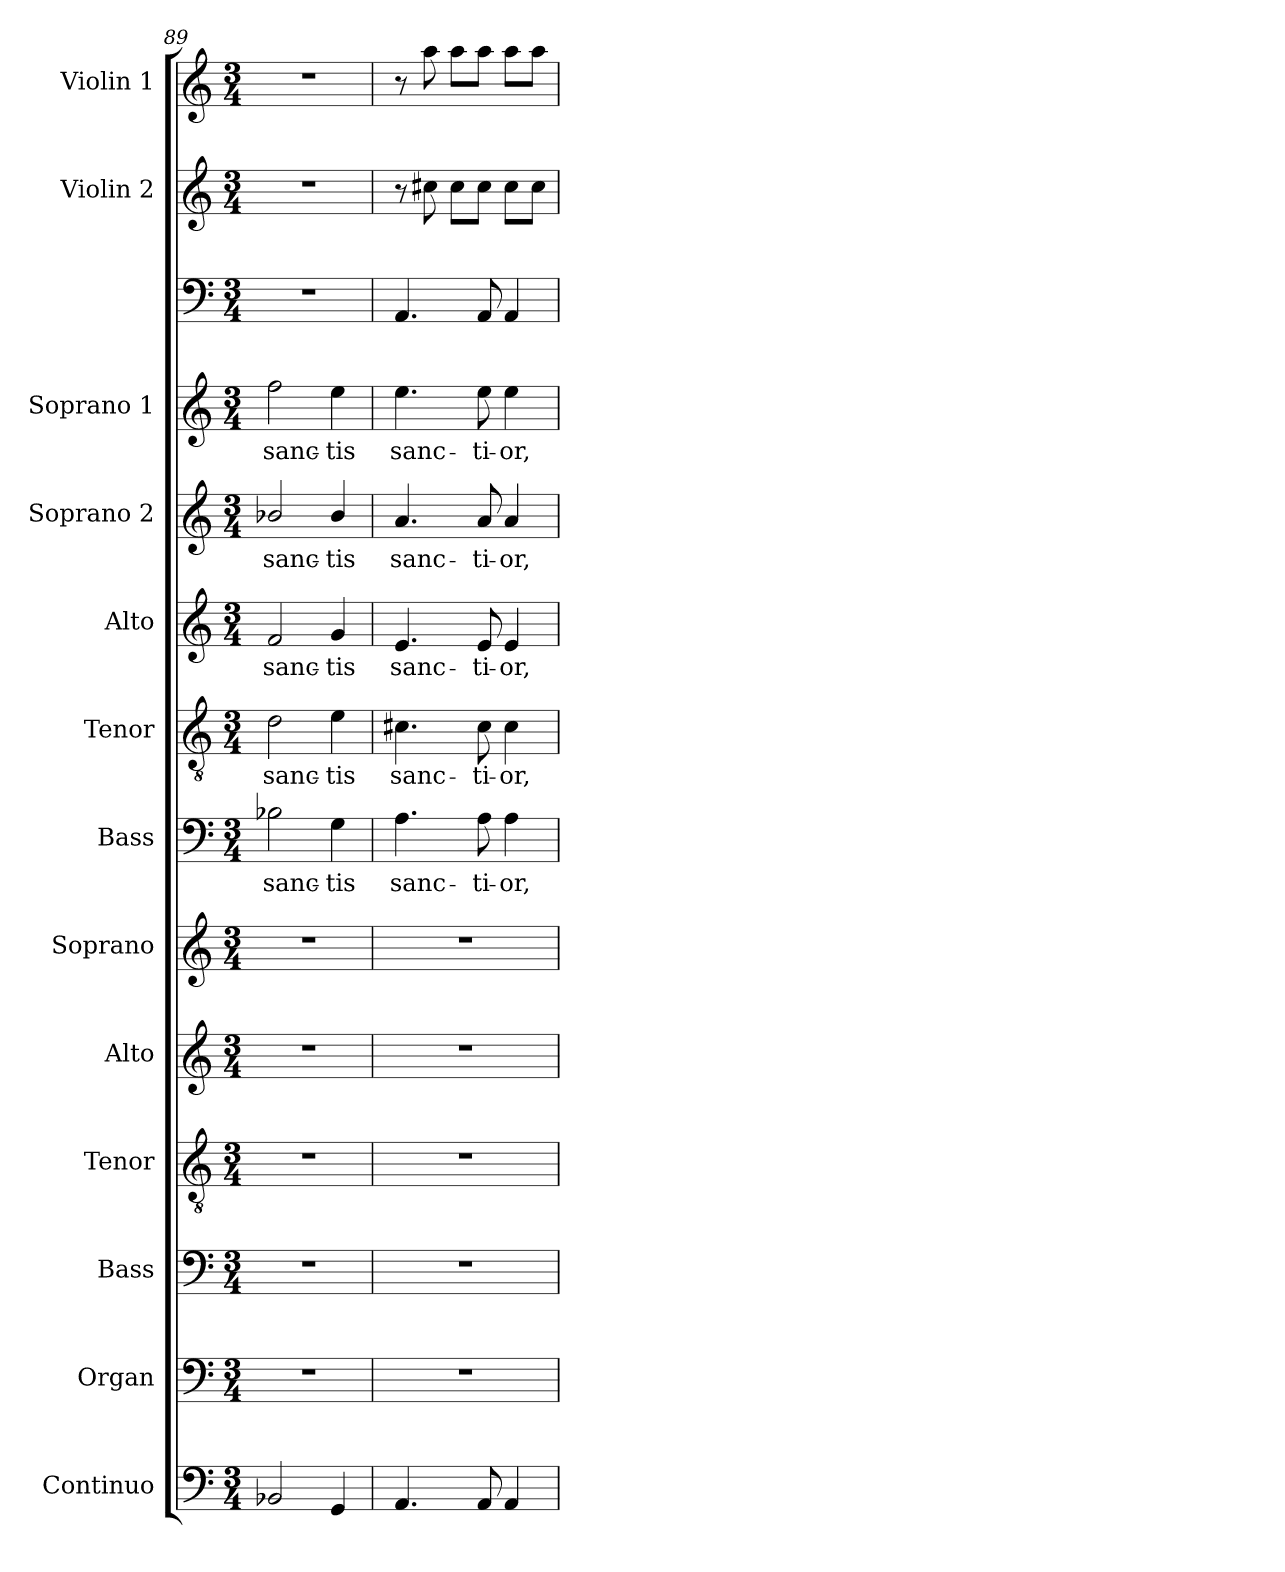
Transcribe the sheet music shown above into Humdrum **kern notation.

**kern	**kern	**kern	**kern	**kern	**kern	**kern	**text	**kern	**text	**kern	**text	**kern	**text	**kern	**text	**kern	**kern	**kern
*part14	*part13	*part12	*part11	*part10	*part9	*part8	*part8	*part7	*part7	*part6	*part6	*part5	*part5	*part4	*part4	*part3	*part2	*part1
*staff14	*staff13	*staff12	*staff11	*staff10	*staff9	*staff8	*staff8	*staff7	*staff7	*staff6	*staff6	*staff5	*staff5	*staff4	*staff4	*staff3	*staff2	*staff1
*I"Continuo	*I"Organ	*I"Bass	*I"Tenor	*I"Alto	*I"Soprano	*I"Bass	*	*I"Tenor	*	*I"Alto	*	*I"Soprano 2	*	*I"Soprano 1	*	*I""Acc. to violins"	*I"Violin 2	*I"Violin 1
*I'Cont.	*I'Org.	*I'B.	*I'T.	*I'A.	*I'S.	*I'B.	*	*I'T.	*	*I'A.	*	*I'S2.	*	*I'S1.	*	*I'Ac to violins.	*I'Vln. 2	*I'Vln. 1
*clefF4	*clefF4	*clefF4	*clefGv2	*clefG2	*clefG2	*clefF4	*	*clefGv2	*	*clefG2	*	*clefG2	*	*clefG2	*	*clefF4	*clefG2	*clefG2
*	*	*	*ITrd7c12	*	*	*	*	*ITrd7c12	*	*	*	*	*	*	*	*	*	*
*k[]	*k[]	*k[]	*k[]	*k[]	*k[]	*k[]	*	*k[]	*	*k[]	*	*k[]	*	*k[]	*	*k[]	*k[]	*k[]
*C:	*C:	*C:	*C:	*C:	*C:	*C:	*	*C:	*	*C:	*	*C:	*	*C:	*	*C:	*C:	*C:
*M3/4	*M3/4	*M3/4	*M3/4	*M3/4	*M3/4	*M3/4	*	*M3/4	*	*M3/4	*	*M3/4	*	*M3/4	*	*M3/4	*M3/4	*M3/4
=89	=89	=89	=89	=89	=89	=89	=89	=89	=89	=89	=89	=89	=89	=89	=89	=89	=89	=89
!	!LO:N:vis=1	!LO:N:vis=1	!LO:N:vis=1	!LO:N:vis=1	!LO:N:vis=1	!	!	!	!	!	!	!	!	!	!	!	!	!
!	!	!	!	!	!	!	!LO:LY:b:color=#000000	!	!	!	!	!	!	!	!	!	!	!
!	!	!	!	!	!	!	!	!	!LO:LY:b:color=#000000	!	!	!	!	!	!	!	!	!
!	!	!	!	!	!	!	!	!	!	!	!LO:LY:b:color=#000000	!	!	!	!	!	!	!
!	!	!	!	!	!	!	!	!	!	!	!	!	!LO:LY:b:color=#000000	!	!	!	!	!
!	!	!	!	!	!	!	!	!	!	!	!	!	!	!	!LO:LY:b:color=#000000	!LO:N:vis=1	!LO:N:vis=1	!LO:N:vis=1
2BB-Xi/	2.r	2.r	2.r	2.r	2.r	2B-Xi\	sanc-	2Di\	sanc-	2fi/	sanc-	2b-Xi/	sanc-	2ffi\	sanc-	2.r	2.r	2.r
!	!	!	!	!	!	!	!LO:LY:b:color=#000000	!	!	!	!	!	!	!	!	!	!	!
!	!	!	!	!	!	!	!	!	!LO:LY:b:color=#000000	!	!	!	!	!	!	!	!	!
!	!	!	!	!	!	!	!	!	!	!	!LO:LY:b:color=#000000	!	!	!	!	!	!	!
!	!	!	!	!	!	!	!	!	!	!	!	!	!LO:LY:b:color=#000000	!	!	!	!	!
!	!	!	!	!	!	!	!	!	!	!	!	!	!	!	!LO:LY:b:color=#000000	!	!	!
4GGi/	.	.	.	.	.	4Gi\	-tis	4Ei\	-tis	4gi/	-tis	4b-i/	-tis	4eei\	-tis	.	.	.
=90	=90	=90	=90	=90	=90	=90	=90	=90	=90	=90	=90	=90	=90	=90	=90	=90	=90	=90
!	!LO:N:vis=1	!LO:N:vis=1	!LO:N:vis=1	!LO:N:vis=1	!LO:N:vis=1	!	!	!	!	!	!	!	!	!	!	!	!	!
!	!	!	!	!	!	!	!LO:LY:b:color=#000000	!	!	!	!	!	!	!	!	!	!	!
!	!	!	!	!	!	!	!	!	!LO:LY:b:color=#000000	!	!	!	!	!	!	!	!	!
!	!	!	!	!	!	!	!	!	!	!	!LO:LY:b:color=#000000	!	!	!	!	!	!	!
!	!	!	!	!	!	!	!	!	!	!	!	!	!LO:LY:b:color=#000000	!	!	!	!	!
!	!	!	!	!	!	!	!	!	!	!	!	!	!	!	!LO:LY:b:color=#000000	!	!	!
4.AAi/	2.r	2.r	2.r	2.r	2.r	4.Ai\	sanc-	4.C#Xi\	sanc-	4.ei/	sanc-	4.ai/	sanc-	4.eei\	sanc-	4.AAi/	8r	8r
.	.	.	.	.	.	.	.	.	.	.	.	.	.	.	.	.	8cc#Xi\	8aai\
.	.	.	.	.	.	.	.	.	.	.	.	.	.	.	.	.	8cc#i\L	8aai\L
!	!	!	!	!	!	!	!LO:LY:b:color=#000000	!	!	!	!	!	!	!	!	!	!	!
!	!	!	!	!	!	!	!	!	!LO:LY:b:color=#000000	!	!	!	!	!	!	!	!	!
!	!	!	!	!	!	!	!	!	!	!	!LO:LY:b:color=#000000	!	!	!	!	!	!	!
!	!	!	!	!	!	!	!	!	!	!	!	!	!LO:LY:b:color=#000000	!	!	!	!	!
!	!	!	!	!	!	!	!	!	!	!	!	!	!	!	!LO:LY:b:color=#000000	!	!	!
8AAi/	.	.	.	.	.	8Ai\	-ti-	8C#i\	-ti-	8ei/	-ti-	8ai/	-ti-	8eei\	-ti-	8AAi/	8cc#i\J	8aai\J
!	!	!	!	!	!	!	!LO:LY:b:color=#000000	!	!	!	!	!	!	!	!	!	!	!
!	!	!	!	!	!	!	!	!	!LO:LY:b:color=#000000	!	!	!	!	!	!	!	!	!
!	!	!	!	!	!	!	!	!	!	!	!LO:LY:b:color=#000000	!	!	!	!	!	!	!
!	!	!	!	!	!	!	!	!	!	!	!	!	!LO:LY:b:color=#000000	!	!	!	!	!
!	!	!	!	!	!	!	!	!	!	!	!	!	!	!	!LO:LY:b:color=#000000	!	!	!
4AAi/	.	.	.	.	.	4Ai\	-or,	4C#i\	-or,	4ei/	-or,	4ai/	-or,	4eei\	-or,	4AAi/	8cc#i\L	8aai\L
.	.	.	.	.	.	.	.	.	.	.	.	.	.	.	.	.	8cc#i\J	8aai\J
=	=	=	=	=	=	=	=	=	=	=	=	=	=	=	=	=	=	=
*-	*-	*-	*-	*-	*-	*-	*-	*-	*-	*-	*-	*-	*-	*-	*-	*-	*-	*-
